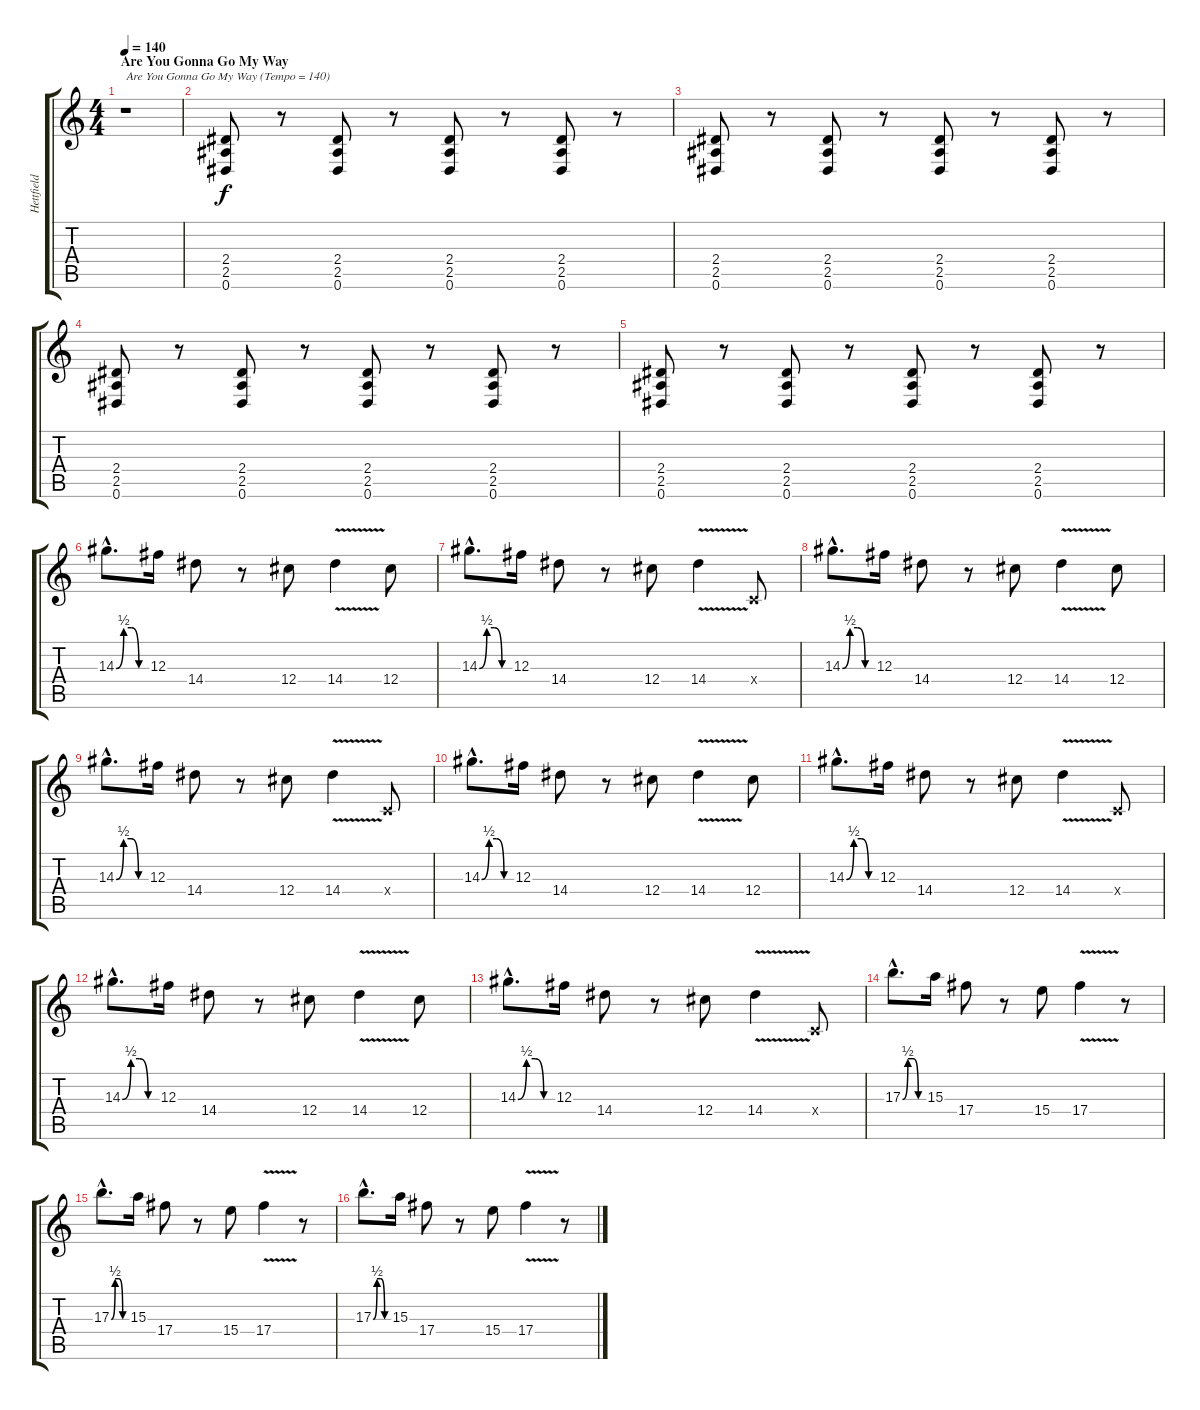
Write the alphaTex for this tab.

\track ("Hettfield " "Hettfield ") {instrument distortionguitar}
\staff {score tabs}
\tuning (Eb4 Bb3 Gb3 Db3 Ab2 Eb2) {hide}
\ts (4 4)
\section ("" "Are You Gonna Go My Way ")
\tempo 140
\clef g2
\ks c
r.1{txt "Are You Gonna Go My Way (Tempo = 140)" dy f instrument distortionguitar} |
(2.4 2.5 0.6).8 r.8 (2.4 2.5 0.6).8 r.8 (2.4 2.5 0.6).8 r.8 (2.4 2.5 0.6).8 r.8 |
(2.4 2.5 0.6).8 r.8 (2.4 2.5 0.6).8 r.8 (2.4 2.5 0.6).8 r.8 (2.4 2.5 0.6).8 r.8 |
(2.4 2.5 0.6).8 r.8 (2.4 2.5 0.6).8 r.8 (2.4 2.5 0.6).8 r.8 (2.4 2.5 0.6).8 r.8 |
(2.4 2.5 0.6).8 r.8 (2.4 2.5 0.6).8 r.8 (2.4 2.5 0.6).8 r.8 (2.4 2.5 0.6).8 r.8 |
14.3{be (custom 0 0 15 2 30 2 45 0 60 0) hac}.8{d} 12.3.16 14.4.8 r.8 12.4.8 14.4{v}.4 12.4.8 |
14.3{be (custom 0 0 15 2 30 2 45 0 60 0) hac}.8{d} 12.3.16 14.4.8 r.8 12.4.8 14.4{v}.4 -1.4{x}.8 |
14.3{be (custom 0 0 15 2 30 2 45 0 60 0) hac}.8{d} 12.3.16 14.4.8 r.8 12.4.8 14.4{v}.4 12.4.8 |
14.3{be (custom 0 0 15 2 30 2 45 0 60 0) hac}.8{d} 12.3.16 14.4.8 r.8 12.4.8 14.4{v}.4 -1.4{x}.8 |
14.3{be (custom 0 0 15 2 30 2 45 0 60 0) hac}.8{d} 12.3.16 14.4.8 r.8 12.4.8 14.4{v}.4 12.4.8 |
14.3{be (custom 0 0 15 2 30 2 45 0 60 0) hac}.8{d} 12.3.16 14.4.8 r.8 12.4.8 14.4{v}.4 -1.4{x}.8 |
14.3{be (custom 0 0 15 2 30 2 45 0 60 0) hac}.8{d} 12.3.16 14.4.8 r.8 12.4.8 14.4{v}.4 12.4.8 |
14.3{be (custom 0 0 15 2 30 2 45 0 60 0) hac}.8{d} 12.3.16 14.4.8 r.8 12.4.8 14.4{v}.4 -1.4{x}.8 |
17.3{be (custom 0 0 15 2 30 2 45 0 60 0) hac}.8{d} 15.3.16 17.4.8 r.8 15.4.8 17.4{v}.4 r.8 |
17.3{be (custom 0 0 15 2 30 2 45 0 60 0) hac}.8{d} 15.3.16 17.4.8 r.8 15.4.8 17.4{v}.4 r.8 |
17.3{be (custom 0 0 15 2 30 2 45 0 60 0) hac}.8{d} 15.3.16 17.4.8 r.8 15.4.8 17.4{v}.4 r.8
